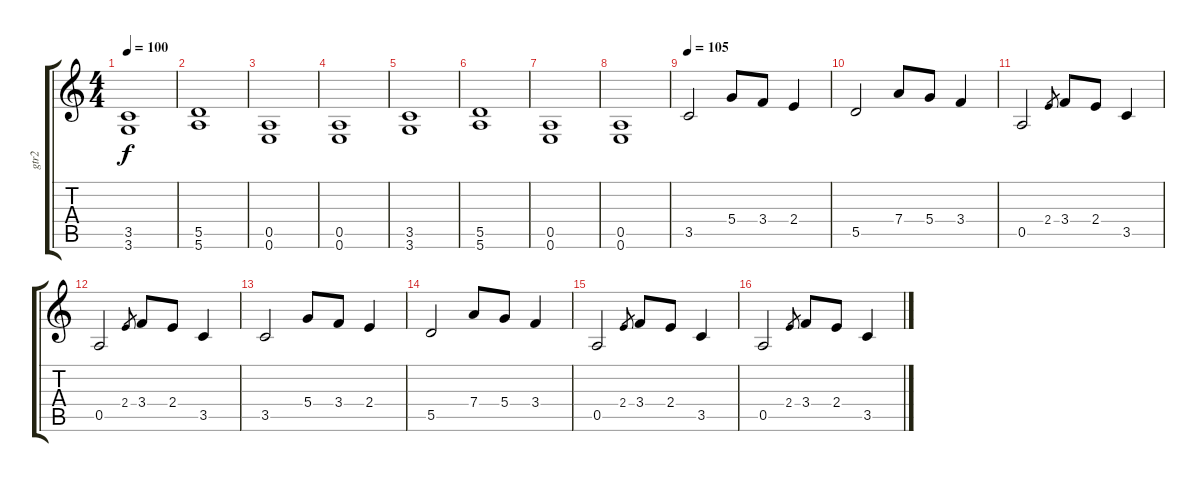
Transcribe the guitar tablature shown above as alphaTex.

\track ("gtr2" "gtr2") {instrument overdrivenguitar}
\staff {score tabs}
\tuning (E4 B3 G3 D3 A2 E2) {hide}
\ts (4 4)
\tempo 100
\clef g2
\ks c
(3.5 3.6).1{dy f} |
(5.5 5.6).1 |
(0.5 0.6).1 |
(0.5 0.6).1 |
(3.5 3.6).1 |
(5.5 5.6).1 |
(0.5 0.6).1 |
(0.5 0.6).1 |
\tempo 105
3.5.2 5.4.8 3.4.8 2.4.4 |
5.5.2 7.4.8 5.4.8 3.4.4 |
0.5.2 2.4.8{gr} 3.4.8 2.4.8 3.5.4 |
0.5.2 2.4.8{gr} 3.4.8 2.4.8 3.5.4 |
3.5.2 5.4.8 3.4.8 2.4.4 |
5.5.2 7.4.8 5.4.8 3.4.4 |
0.5.2 2.4.8{gr} 3.4.8 2.4.8 3.5.4 |
0.5.2 2.4.8{gr} 3.4.8 2.4.8 3.5.4
